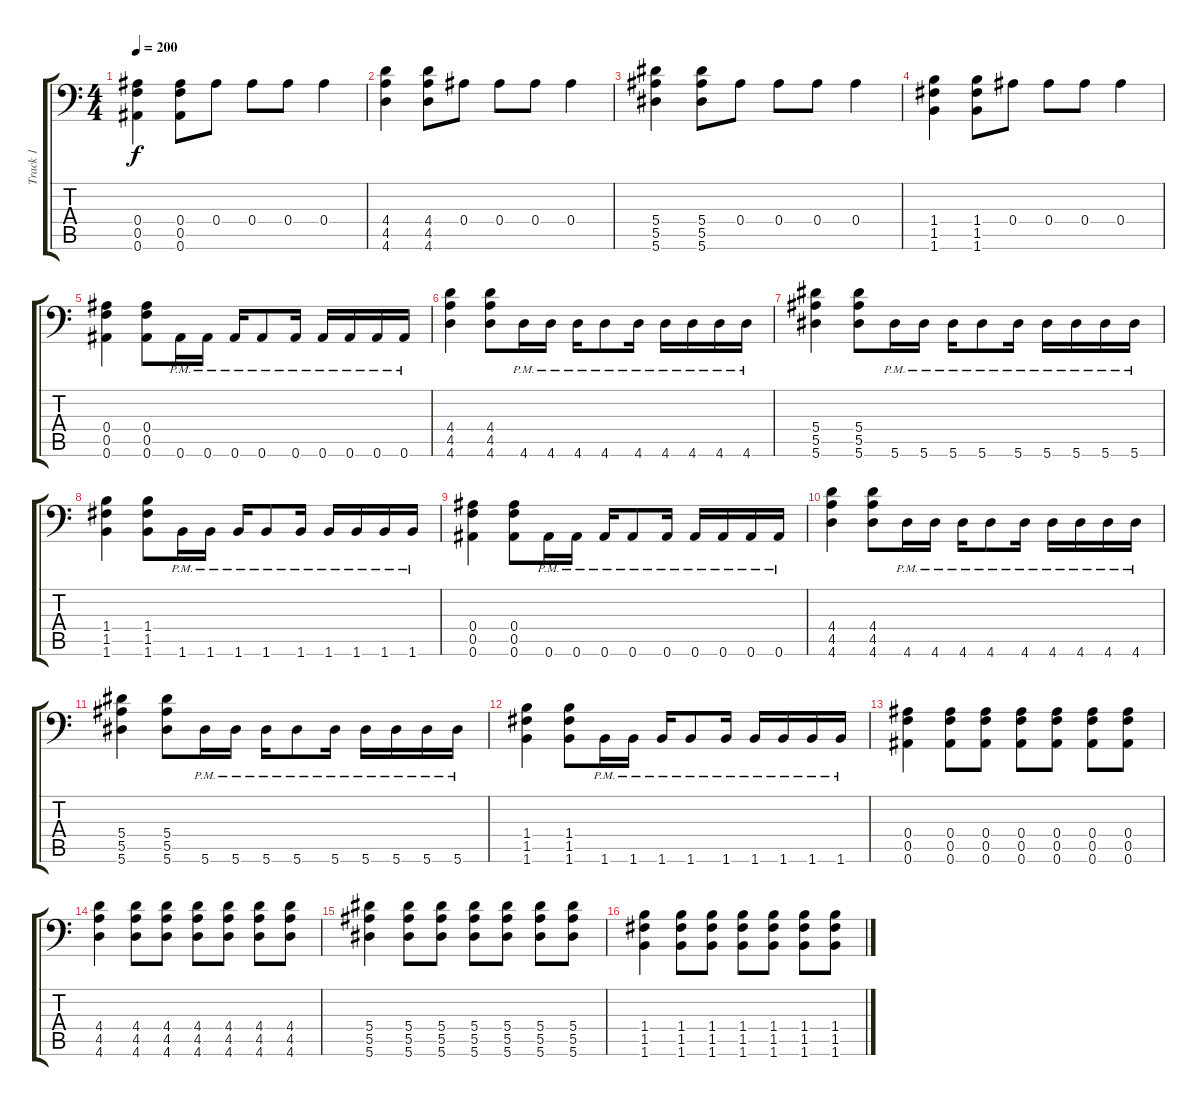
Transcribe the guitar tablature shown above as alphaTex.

\track ("Track 1" "Track 1") {instrument distortionguitar}
\staff {score tabs}
\tuning (C5 G3 D3 Bb2 F2 Bb1) {hide}
\ts (4 4)
\tempo 200
\clef f4
\ks c
(0.4 0.5 0.6).4{dy f instrument distortionguitar} (0.4 0.5 0.6).8 0.4.8 0.4.8 0.4.8 0.4.4 |
(4.4 4.5 4.6).4 (4.4 4.5 4.6).8 0.4.8 0.4.8 0.4.8 0.4.4 |
(5.4 5.5 5.6).4 (5.4 5.5 5.6).8 0.4.8 0.4.8 0.4.8 0.4.4 |
(1.4 1.5 1.6).4 (1.4 1.5 1.6).8 0.4.8 0.4.8 0.4.8 0.4.4 |
(0.4 0.5 0.6).4 (0.4 0.5 0.6).8 0.6{pm}.16 0.6{pm}.16 0.6{pm}.16 0.6{pm}.8 0.6{pm}.16 0.6{pm}.16 0.6{pm}.16 0.6{pm}.16 0.6{pm}.16 |
(4.4 4.5 4.6).4 (4.4 4.5 4.6).8 4.6{pm}.16 4.6{pm}.16 4.6{pm}.16 4.6{pm}.8 4.6{pm}.16 4.6{pm}.16 4.6{pm}.16 4.6{pm}.16 4.6{pm}.16 |
(5.4 5.5 5.6).4 (5.4 5.5 5.6).8 5.6{pm}.16 5.6{pm}.16 5.6{pm}.16 5.6{pm}.8 5.6{pm}.16 5.6{pm}.16 5.6{pm}.16 5.6{pm}.16 5.6{pm}.16 |
(1.4 1.5 1.6).4 (1.4 1.5 1.6).8 1.6{pm}.16 1.6{pm}.16 1.6{pm}.16 1.6{pm}.8 1.6{pm}.16 1.6{pm}.16 1.6{pm}.16 1.6{pm}.16 1.6{pm}.16 |
(0.4 0.5 0.6).4 (0.4 0.5 0.6).8 0.6{pm}.16 0.6{pm}.16 0.6{pm}.16 0.6{pm}.8 0.6{pm}.16 0.6{pm}.16 0.6{pm}.16 0.6{pm}.16 0.6{pm}.16 |
(4.4 4.5 4.6).4 (4.4 4.5 4.6).8 4.6{pm}.16 4.6{pm}.16 4.6{pm}.16 4.6{pm}.8 4.6{pm}.16 4.6{pm}.16 4.6{pm}.16 4.6{pm}.16 4.6{pm}.16 |
(5.4 5.5 5.6).4 (5.4 5.5 5.6).8 5.6{pm}.16 5.6{pm}.16 5.6{pm}.16 5.6{pm}.8 5.6{pm}.16 5.6{pm}.16 5.6{pm}.16 5.6{pm}.16 5.6{pm}.16 |
(1.4 1.5 1.6).4 (1.4 1.5 1.6).8 1.6{pm}.16 1.6{pm}.16 1.6{pm}.16 1.6{pm}.8 1.6{pm}.16 1.6{pm}.16 1.6{pm}.16 1.6{pm}.16 1.6{pm}.16 |
(0.4 0.5 0.6).4 (0.4 0.5 0.6).8 (0.4 0.5 0.6).8 (0.4 0.5 0.6).8 (0.4 0.5 0.6).8 (0.4 0.5 0.6).8 (0.4 0.5 0.6).8 |
(4.4 4.5 4.6).4 (4.4 4.5 4.6).8 (4.4 4.5 4.6).8 (4.4 4.5 4.6).8 (4.4 4.5 4.6).8 (4.4 4.5 4.6).8 (4.4 4.5 4.6).8 |
(5.4 5.5 5.6).4 (5.4 5.5 5.6).8 (5.4 5.5 5.6).8 (5.4 5.5 5.6).8 (5.4 5.5 5.6).8 (5.4 5.5 5.6).8 (5.4 5.5 5.6).8 |
(1.4 1.5 1.6).4 (1.4 1.5 1.6).8 (1.4 1.5 1.6).8 (1.4 1.5 1.6).8 (1.4 1.5 1.6).8 (1.4 1.5 1.6).8 (1.4 1.5 1.6).8
